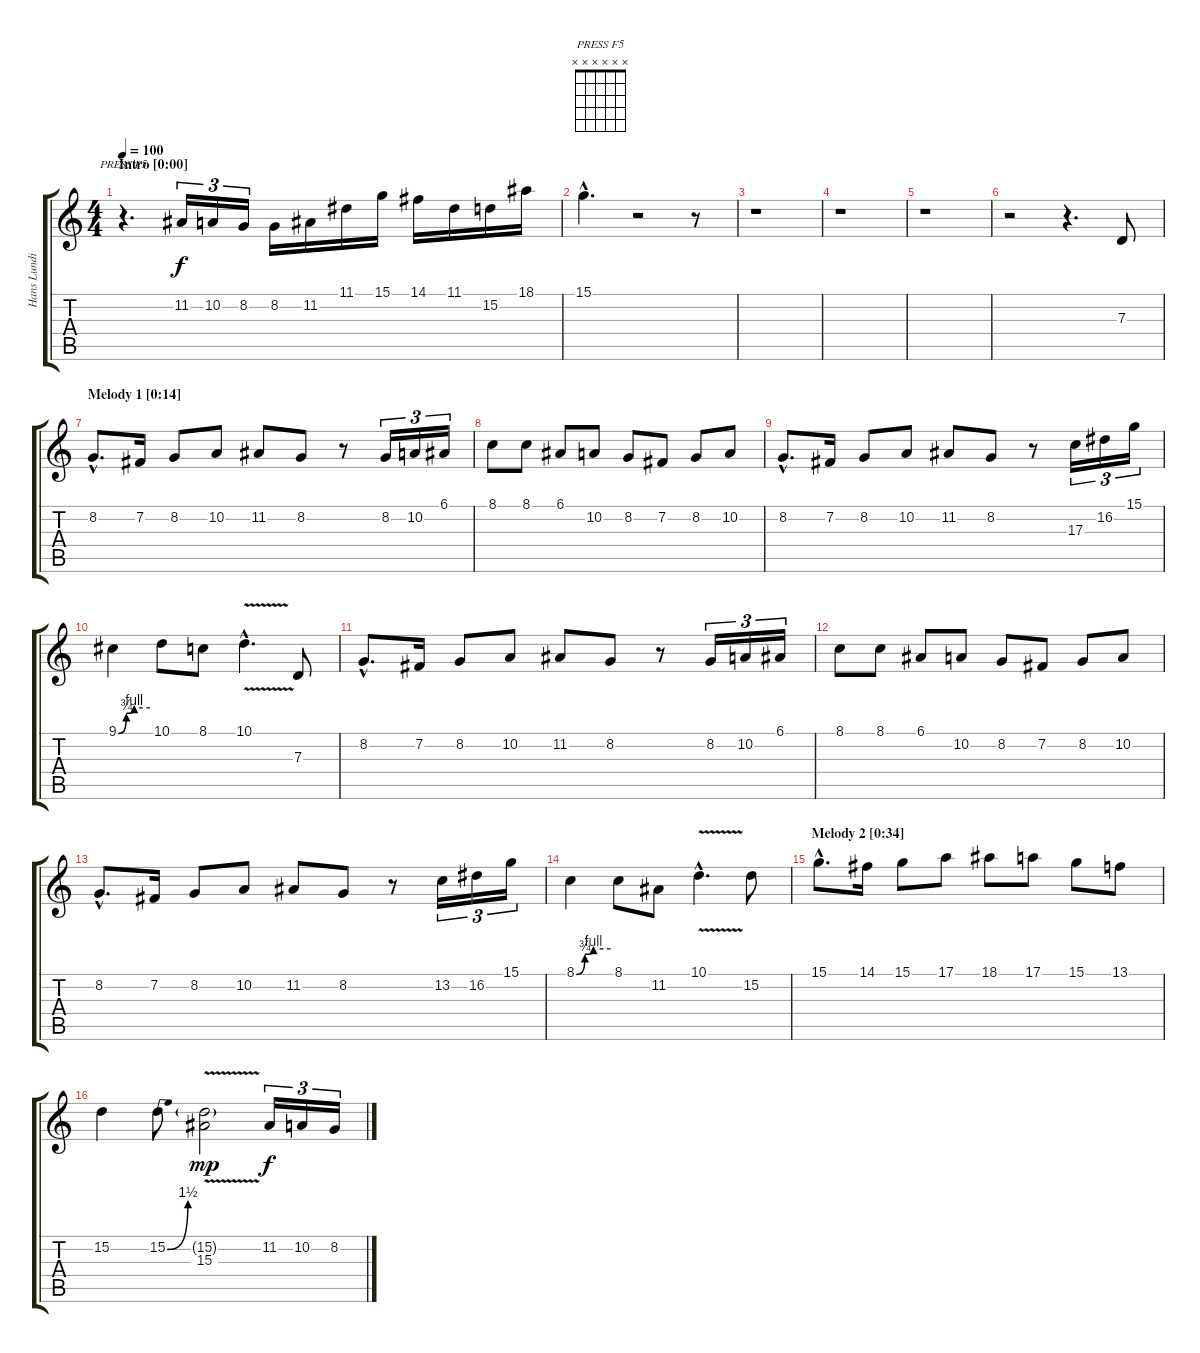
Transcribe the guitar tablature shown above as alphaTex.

\track ("Hans Lundin" "Hans Lundi") {instrument lead1square}
\staff {score tabs}
\tuning (E4 B3 G3 D3 A2 E2) {hide}
\chord ("PRESS F5" x x x x x x)
\ts (4 4)
\section ("" "Intro [0:00]")
\tempo 100
\clef g2
\ks c
r.4{d ch "PRESS F5" dy f instrument lead1square} 11.2.16{tu (3 2)} 10.2.16{tu (3 2)} 8.2.16{tu (3 2)} 8.2.16 11.2.16 11.1.16 15.1.16 14.1.16 11.1.16 15.2.16 18.1.16 |
15.1{hac}.4{d} r.2 r.8 |
r.1 |
r.1 |
r.1 |
r.2 r.4{d} 7.3.8 |
\section ("" "Melody 1 [0:14]")
8.2{hac}.8{d} 7.2.16 8.2.8 10.2.8 11.2.8 8.2.8 r.8 8.2.16{tu (3 2)} 10.2.16{tu (3 2)} 6.1.16{tu (3 2)} |
8.1.8 8.1.8 6.1.8 10.2.8 8.2.8 7.2.8 8.2.8 10.2.8 |
8.2{hac}.8{d} 7.2.16 8.2.8 10.2.8 11.2.8 8.2.8 r.8 17.3.16{tu (3 2)} 16.2.16{tu (3 2)} 15.1.16{tu (3 2)} |
9.1{be (custom 0 0 15 3 30 4 60 4)}.4 10.1.8 8.1.8 10.1{v hac}.4{d} 7.3.8 |
8.2{hac}.8{d} 7.2.16 8.2.8 10.2.8 11.2.8 8.2.8 r.8 8.2.16{tu (3 2)} 10.2.16{tu (3 2)} 6.1.16{tu (3 2)} |
8.1.8 8.1.8 6.1.8 10.2.8 8.2.8 7.2.8 8.2.8 10.2.8 |
8.2{hac}.8{d} 7.2.16 8.2.8 10.2.8 11.2.8 8.2.8 r.8 13.2.16{tu (3 2)} 16.2.16{tu (3 2)} 15.1.16{tu (3 2)} |
8.1{be (custom 0 0 15 3 30 4 60 4)}.4 8.1.8 11.2.8 10.1{v hac}.4{d} 15.2.8 |
\section ("" "Melody 2 [0:34]")
15.1{hac}.8{d} 14.1.16 15.1.8 17.1.8 18.1.8 17.1.8 15.1.8 13.1.8 |
15.2.4 15.2{be (bend 0 0 60 6)}.8 (15.2{g} 15.3{v}).2{dy mp} 11.2.16{tu (3 2) dy f} 10.2.16{tu (3 2)} 8.2.16{tu (3 2)}
